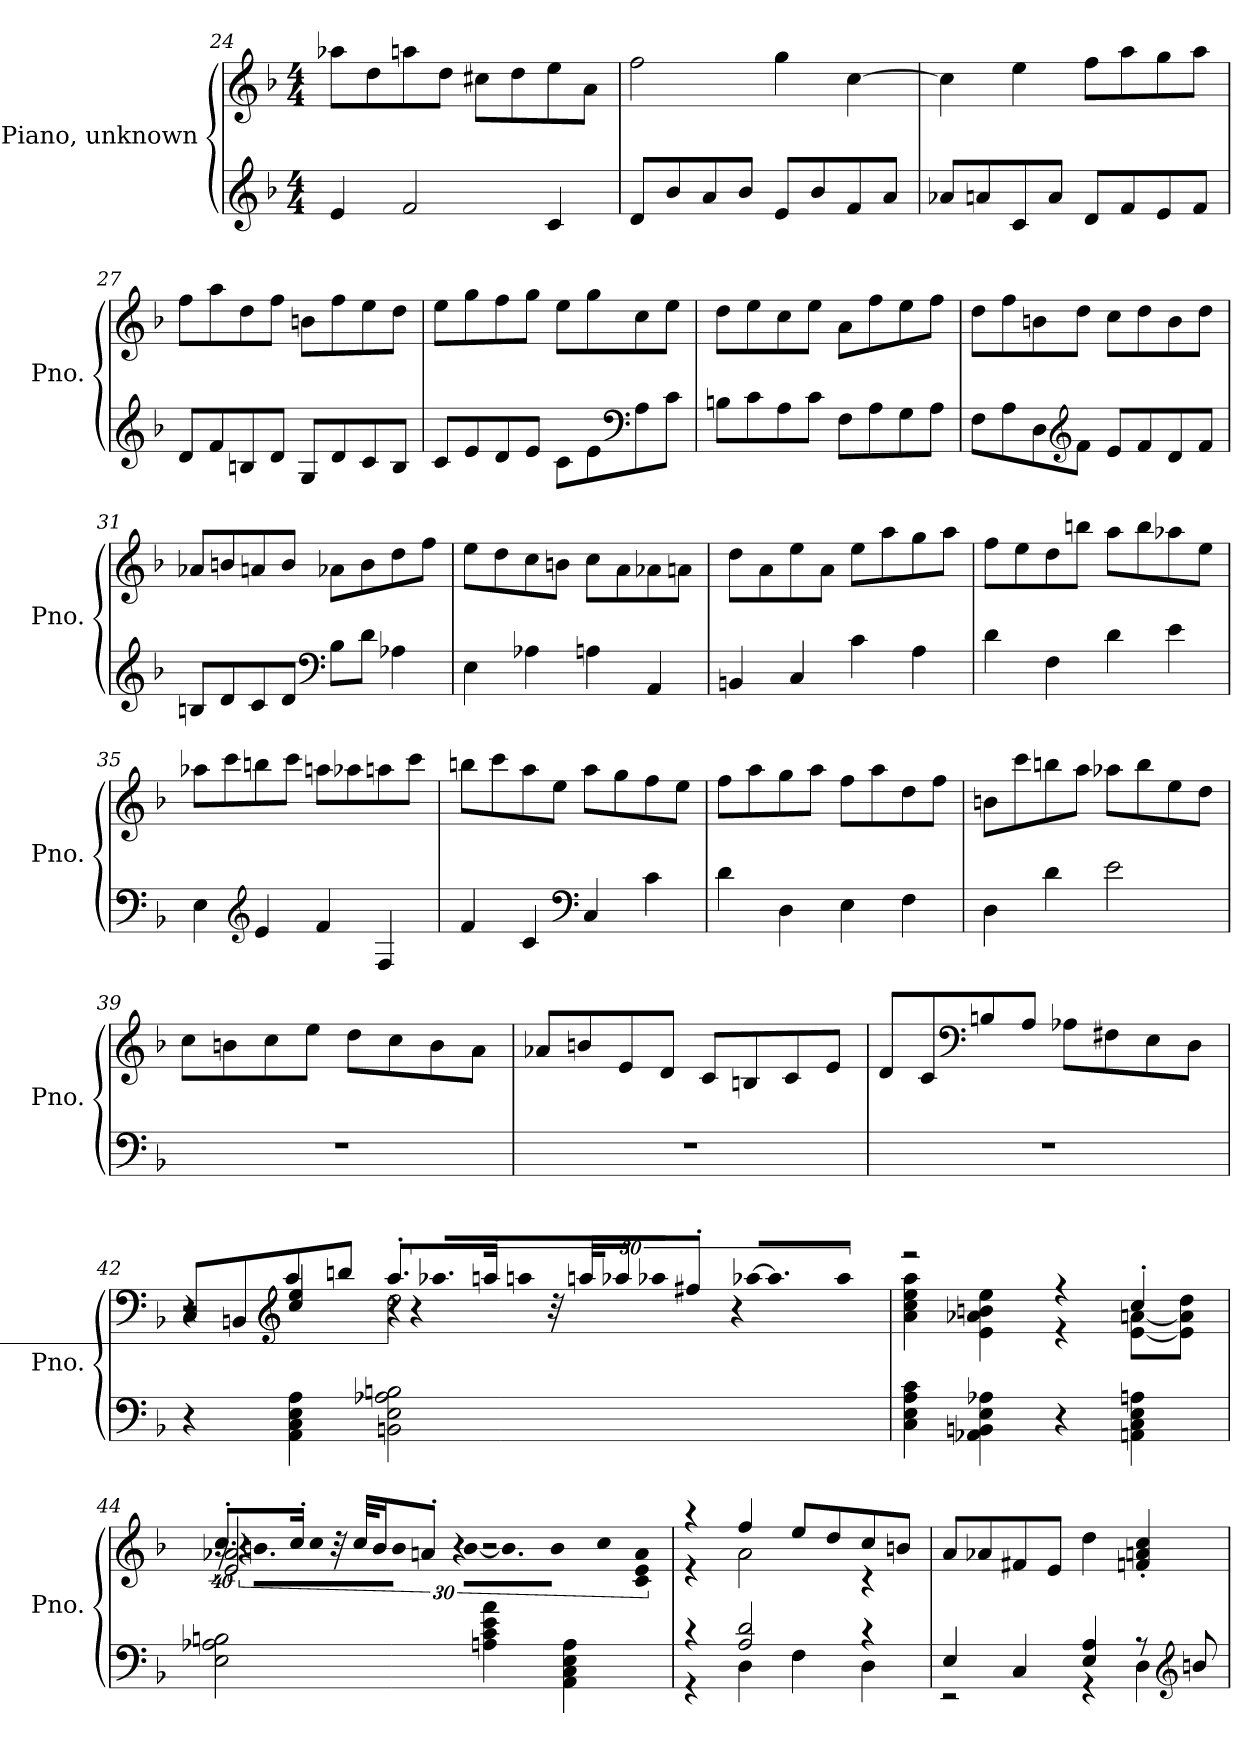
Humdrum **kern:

**kern	**kern
*part1	*part1
*staff2	*staff1
*I"Piano, unknown	*
*I'Pno.	*
*clefG2	*clefG2
*k[b-]	*k[b-]
*M4/4	*M4/4
=24	=24
4e/	8aa-X\L
.	8dd\
2f/	8aan\
.	8dd\J
.	8cc#X\L
.	8dd\
4c/	8ee\
.	8a\J
!!LO:LB:g=z
=25	=25
8d/L	2ff\
8b-/	.
8a/	.
8b-/J	.
8e/L	4gg\
8b-/	.
8f/	[4cc\
8a/J	.
=26	=26
8a-X/L	4cc\]
8an/	.
8c/	4ee\
8a/J	.
8d/L	8ff\L
8f/	8aa\
8e/	8gg\
8f/J	8aa\J
=27	=27
8d/L	8ff\L
8f/	8aa\
8Bn/	8dd\
8d/J	8ff\J
8G/L	8bn\L
8d/	8ff\
8c/	8ee\
8B/J	8dd\J
=28	=28
8c/L	8ee\L
8e/	8gg\
8d/	8ff\
8e/J	8gg\J
8c\L	8ee\L
8e\	8gg\
*clefF4	*
8A\	8cc\
8c\J	8ee\J
!!LO:LB:g=z
=29	=29
8Bn\L	8dd\L
8c\	8ee\
8A\	8cc\
8c\J	8ee\J
8F\L	8a\L
8A\	8ff\
8G\	8ee\
8A\J	8ff\J
=30	=30
8F\L	8dd\L
8A\	8ff\
8D\	8bn\
*clefG2	*
8f\J	8dd\J
8e/L	8cc\L
8f/	8dd\
8d/	8b\
8f/J	8dd\J
=31	=31
8Bn/L	8a-X/L
8d/	8bn/
8c/	8an/
8d/J	8b/J
*clefF4	*
8B\L	8a-X\L
8d\J	8b\
4A-X\	8dd\
.	8ff\J
=32	=32
4E\	8ee\L
.	8dd\
4A-X\	8cc\
.	8bn\J
4An\	8cc\L
.	8a\
4AA/	8a-X\
.	8an\J
!!LO:LB:g=z
=33	=33
4BBn/	8dd\L
.	8a\
4C/	8ee\
.	8a\J
4c\	8ee\L
.	8aa\
4A\	8gg\
.	8aa\J
=34	=34
4d\	8ff\L
.	8ee\
4F\	8dd\
.	8bbn\J
4d\	8aa\L
.	8bb\
4e\	8aa-X\
.	8ee\J
=35	=35
4E\	8aa-X\L
.	8ccc\
*clefG2	*
4e/	8bbn\
.	8ccc\J
4f/	8aan\L
.	8aa-X\
4F/	8aan\
.	8ccc\J
=36	=36
4f/	8bbn\L
.	8ccc\
4c/	8aa\
.	8ee\J
*clefF4	*
4C/	8aa\L
.	8gg\
4c\	8ff\
.	8ee\J
!!LO:LB:g=z
=37	=37
4d\	8ff\L
.	8aa\
4D\	8gg\
.	8aa\J
4E\	8ff\L
.	8aa\
4F\	8dd\
.	8ff\J
=38	=38
4D\	8bn\L
.	8ccc\
4d\	8bbn\
.	8aa\J
2e\	8aa-X\L
.	8bb\
.	8ee\
.	8dd\J
=39	=39
1r	8cc\L
.	8bn\
.	8cc\
.	8ee\J
.	8dd\L
.	8cc\
.	8b\
.	8a\J
=40	=40
1r	8a-X/L
.	8bn/
.	8e/
.	8d/J
.	8c/L
.	8Bn/
.	8c/
.	8e/J
!!LO:LB:g=z
=41	=41
1r	8d/L
.	8c/
*	*clefF4
.	8Bn/
.	8A/J
.	8A-X\L
.	8F#X\
.	8E\
.	8D\J
=42	=42
*	*^
*	*	*^
4r	4r	2r	8C/L
.	.	.	8BBn/
*	*clefG2	*	*
4AA\ 4C\ 4E\ 4A\	4cc/ 4ee/	.	8aa/
.	.	.	8bbn/J
!	!	!	!LO:N:vis=32
2BBn\ 2E\ 2A-X\ 2Bn\	8.aa'/L	2dd\	640%23r
!	!	!	!LO:N:vis=64
.	.	.	960%17r
!	!	!	!LO:N:vis=32.
.	.	.	1920%103aa-X/LLL
!	!	!	!LO:N:vis=32
.	.	.	640%23aan/J
!	!	!	!LO:N:vis=16
.	.	.	1920%137aa-X/JJ
.	16aan'/Jk	.	.
!	!	!	!LO:N:vis=64
.	.	.	960%17r
!	!	!	!LO:N:vis=64
.	.	.	[960%17aa-X/KKKL
.	32r	.	8.aa-/]
.	32aan/KLL	.	.
.	16aa-X/J	.	.
.	8ff#X'/J	.	.
.	.	.	16aa-/Jk
*	*	*v	*v
!!LO:PB:g=z
=43	=43	=43
4C\ 4E\ 4A\ 4c\	2r	4a\ 4cc\ 4ee\ 4aa\
4AA-X\ 4BBn\ 4E\ 4A-X\	.	4e\ 4a-X\ 4bn\ 4ee\
4r	4r	4r
4AAn\ 4C\ 4E\ 4An\	4cc'/	[8e\ [8an\L
.	.	8e\] 8a\] 8dd\J
=44	=44	=44
!	!	!LO:N:vis=32
*	*	*^
2E\ 2A-X\ 2Bn\	8.cc'/L	640%23r	2e/ 2a-X/
!	!	!LO:N:vis=64	!
.	.	960%17r	.
!	!	!LO:N:vis=32.	!
.	.	1920%103bn\LLL	.
!	!	!LO:N:vis=32	!
.	.	640%23cc\J	.
!	!	!LO:N:vis=16	!
.	.	1920%137b\JJ	.
.	16cc'/Jk	.	.
!	!	!LO:N:vis=64	!
.	.	960%17r	.
!	!	!LO:N:vis=64	!
.	.	[960%17b\KKKL	.
.	32r	8.b\]	.
.	32cc/KLL	.	.
.	16b/J	.	.
.	8an'/J	.	.
.	.	16b\Jk	.
4An\ 4c\ 4e\ 4a\	2r	4cc\	2r
4AA\ 4C\ 4E\ 4A\	.	4c\ 4e\ 4a\	.
*	*	*v	*v
=45	=45	=45
*^	*	*
4r	4r	4r	4r
2A/ 2d/	4D\	4ff/	2a\
.	4F\	8ee/L	.
.	.	8dd/	.
4r	4D\	8cc/	4r
.	.	8bn/J	.
*	*	*v	*v
!!LO:LB:g=z
=46	=46	=46
4E/	2r	8a/L
.	.	8a-X/
4C/	.	8f#X/
.	.	8e/J
4E/ 4A/	4r	4dd\
8r	4D\	4fn/' 4an/' 4cc/'
*clefG2	*	*
8bn/	.	.
*v	*v	*
=	=
*-	*-
